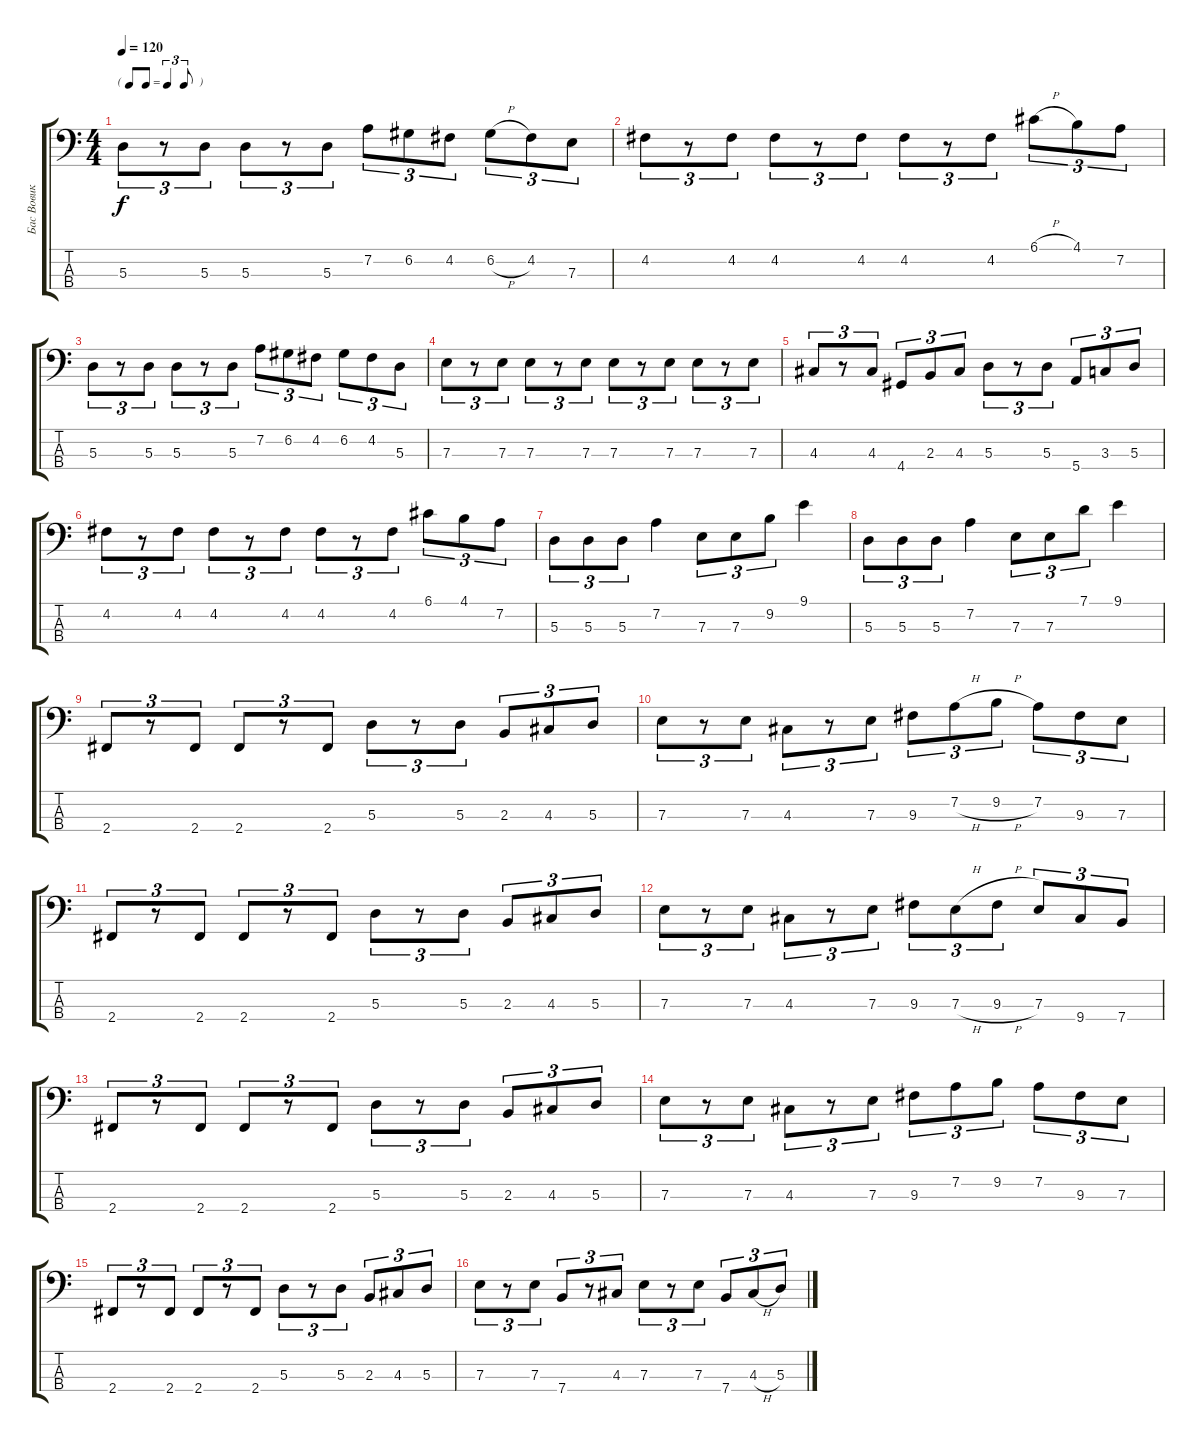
\track ("Бас Вовик" "Бас Вовик") {instrument electricbassfinger}
\staff {score tabs}
\tuning (G2 D2 A1 E1) {hide}
\ts (4 4)
\tf triplet8th
\tempo 120
\clef f4
\ks c
5.3.8{tu (3 2) dy f} r.8{tu (3 2)} 5.3.8{tu (3 2)} 5.3.8{tu (3 2)} r.8{tu (3 2)} 5.3.8{tu (3 2)} 7.2.8{tu (3 2)} 6.2.8{tu (3 2)} 4.2.8{tu (3 2)} 6.2{h}.8{tu (3 2)} 4.2.8{tu (3 2)} 7.3.8{tu (3 2)} |
4.2.8{tu (3 2)} r.8{tu (3 2)} 4.2.8{tu (3 2)} 4.2.8{tu (3 2)} r.8{tu (3 2)} 4.2.8{tu (3 2)} 4.2.8{tu (3 2)} r.8{tu (3 2)} 4.2.8{tu (3 2)} 6.1{h}.8{tu (3 2)} 4.1.8{tu (3 2)} 7.2.8{tu (3 2)} |
5.3.8{tu (3 2)} r.8{tu (3 2)} 5.3.8{tu (3 2)} 5.3.8{tu (3 2)} r.8{tu (3 2)} 5.3.8{tu (3 2)} 7.2.8{tu (3 2)} 6.2.8{tu (3 2)} 4.2.8{tu (3 2)} 6.2.8{tu (3 2)} 4.2.8{tu (3 2)} 5.3.8{tu (3 2)} |
7.3.8{tu (3 2)} r.8{tu (3 2)} 7.3.8{tu (3 2)} 7.3.8{tu (3 2)} r.8{tu (3 2)} 7.3.8{tu (3 2)} 7.3.8{tu (3 2)} r.8{tu (3 2)} 7.3.8{tu (3 2)} 7.3.8{tu (3 2)} r.8{tu (3 2)} 7.3.8{tu (3 2)} |
4.3.8{tu (3 2)} r.8{tu (3 2)} 4.3.8{tu (3 2)} 4.4.8{tu (3 2)} 2.3.8{tu (3 2)} 4.3.8{tu (3 2)} 5.3.8{tu (3 2)} r.8{tu (3 2)} 5.3.8{tu (3 2)} 5.4.8{tu (3 2)} 3.3.8{tu (3 2)} 5.3.8{tu (3 2)} |
4.2.8{tu (3 2)} r.8{tu (3 2)} 4.2.8{tu (3 2)} 4.2.8{tu (3 2)} r.8{tu (3 2)} 4.2.8{tu (3 2)} 4.2.8{tu (3 2)} r.8{tu (3 2)} 4.2.8{tu (3 2)} 6.1.8{tu (3 2)} 4.1.8{tu (3 2)} 7.2.8{tu (3 2)} |
5.3.8{tu (3 2)} 5.3.8{tu (3 2)} 5.3.8{tu (3 2)} 7.2.4 7.3.8{tu (3 2)} 7.3.8{tu (3 2)} 9.2.8{tu (3 2)} 9.1.4 |
5.3.8{tu (3 2)} 5.3.8{tu (3 2)} 5.3.8{tu (3 2)} 7.2.4 7.3.8{tu (3 2)} 7.3.8{tu (3 2)} 7.1.8{tu (3 2)} 9.1.4 |
2.4.8{tu (3 2)} r.8{tu (3 2)} 2.4.8{tu (3 2)} 2.4.8{tu (3 2)} r.8{tu (3 2)} 2.4.8{tu (3 2)} 5.3.8{tu (3 2)} r.8{tu (3 2)} 5.3.8{tu (3 2)} 2.3.8{tu (3 2)} 4.3.8{tu (3 2)} 5.3.8{tu (3 2)} |
7.3.8{tu (3 2)} r.8{tu (3 2)} 7.3.8{tu (3 2)} 4.3.8{tu (3 2)} r.8{tu (3 2)} 7.3.8{tu (3 2)} 9.3.8{tu (3 2)} 7.2{h}.8{tu (3 2)} 9.2{h}.8{tu (3 2)} 7.2.8{tu (3 2)} 9.3.8{tu (3 2)} 7.3.8{tu (3 2)} |
2.4.8{tu (3 2)} r.8{tu (3 2)} 2.4.8{tu (3 2)} 2.4.8{tu (3 2)} r.8{tu (3 2)} 2.4.8{tu (3 2)} 5.3.8{tu (3 2)} r.8{tu (3 2)} 5.3.8{tu (3 2)} 2.3.8{tu (3 2)} 4.3.8{tu (3 2)} 5.3.8{tu (3 2)} |
7.3.8{tu (3 2)} r.8{tu (3 2)} 7.3.8{tu (3 2)} 4.3.8{tu (3 2)} r.8{tu (3 2)} 7.3.8{tu (3 2)} 9.3.8{tu (3 2)} 7.3{h}.8{tu (3 2)} 9.3{h}.8{tu (3 2)} 7.3.8{tu (3 2)} 9.4.8{tu (3 2)} 7.4.8{tu (3 2)} |
2.4.8{tu (3 2)} r.8{tu (3 2)} 2.4.8{tu (3 2)} 2.4.8{tu (3 2)} r.8{tu (3 2)} 2.4.8{tu (3 2)} 5.3.8{tu (3 2)} r.8{tu (3 2)} 5.3.8{tu (3 2)} 2.3.8{tu (3 2)} 4.3.8{tu (3 2)} 5.3.8{tu (3 2)} |
7.3.8{tu (3 2)} r.8{tu (3 2)} 7.3.8{tu (3 2)} 4.3.8{tu (3 2)} r.8{tu (3 2)} 7.3.8{tu (3 2)} 9.3.8{tu (3 2)} 7.2.8{tu (3 2)} 9.2.8{tu (3 2)} 7.2.8{tu (3 2)} 9.3.8{tu (3 2)} 7.3.8{tu (3 2)} |
2.4.8{tu (3 2)} r.8{tu (3 2)} 2.4.8{tu (3 2)} 2.4.8{tu (3 2)} r.8{tu (3 2)} 2.4.8{tu (3 2)} 5.3.8{tu (3 2)} r.8{tu (3 2)} 5.3.8{tu (3 2)} 2.3.8{tu (3 2)} 4.3.8{tu (3 2)} 5.3.8{tu (3 2)} |
7.3.8{tu (3 2)} r.8{tu (3 2)} 7.3.8{tu (3 2)} 7.4.8{tu (3 2)} r.8{tu (3 2)} 4.3.8{tu (3 2)} 7.3.8{tu (3 2)} r.8{tu (3 2)} 7.3.8{tu (3 2)} 7.4.8{tu (3 2)} 4.3{h}.8{tu (3 2)} 5.3.8{tu (3 2)}
